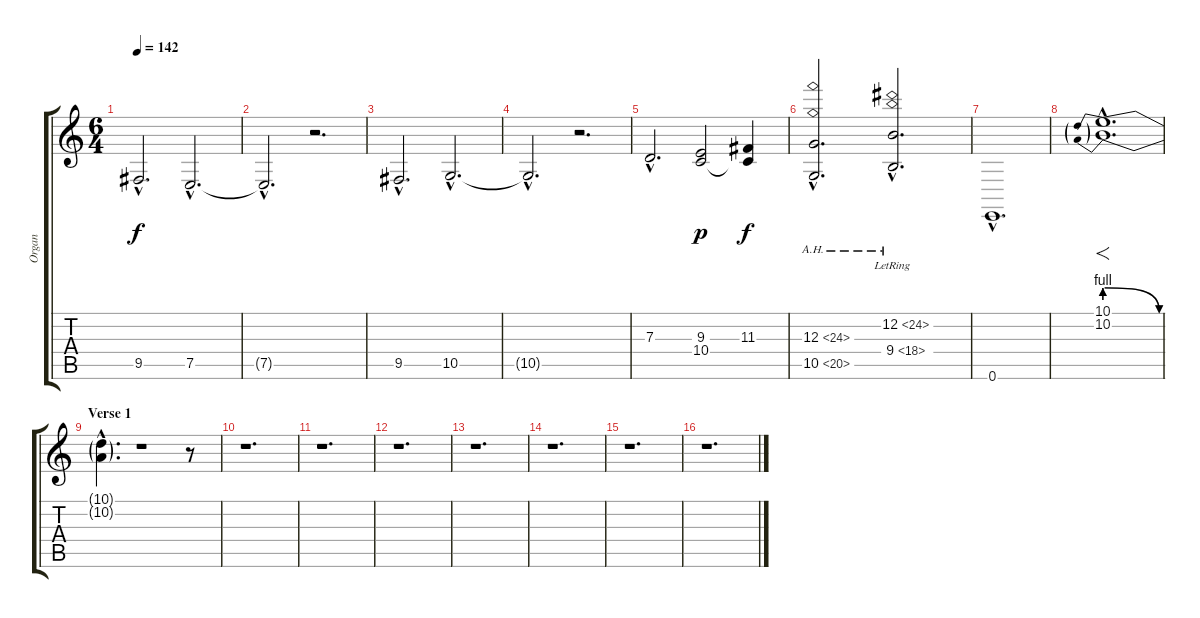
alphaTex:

\track ("Organ" "Organ") {instrument synthstrings2}
\staff {score tabs}
\tuning (E4 B3 G3 D3 A2 E2) {hide}
\ts (6 4)
\tempo 142
\clef g2
\ks c
9.5{hac}.2{d dy f volume 10 instrument synthstrings2} 7.5{hac}.2{d} |
7.5{hac t}.2{d} r.2{d} |
9.5{hac}.2{d} 10.5{hac}.2{d} |
10.5{hac t}.2{d} r.2{d} |
7.3{hac}.2{d} (9.3 10.4).2{dy p} (11.3 10.4{t}).4{dy f} |
(12.3{ah 12 hac} 10.5{ah 10 hac}).2{d} (12.2{ah 12 hac lr} 9.4{ah 9 hac}).2{d} |
0.6{hac}.1{d} |
(10.1{be (prebendrelease 0 4 60 0) hac} 10.2{be (prebendrelease 0 4 60 0) hac}).1{f d volume 10 instrument synthstrings2} |
\section ("" "Verse 1")
(10.1{hac t} 10.2{hac t}).4{d} r.1 r.8 |
r.1{d} |
r.1{d} |
r.1{d} |
r.1{d} |
r.1{d} |
r.1{d} |
r.1{d}
